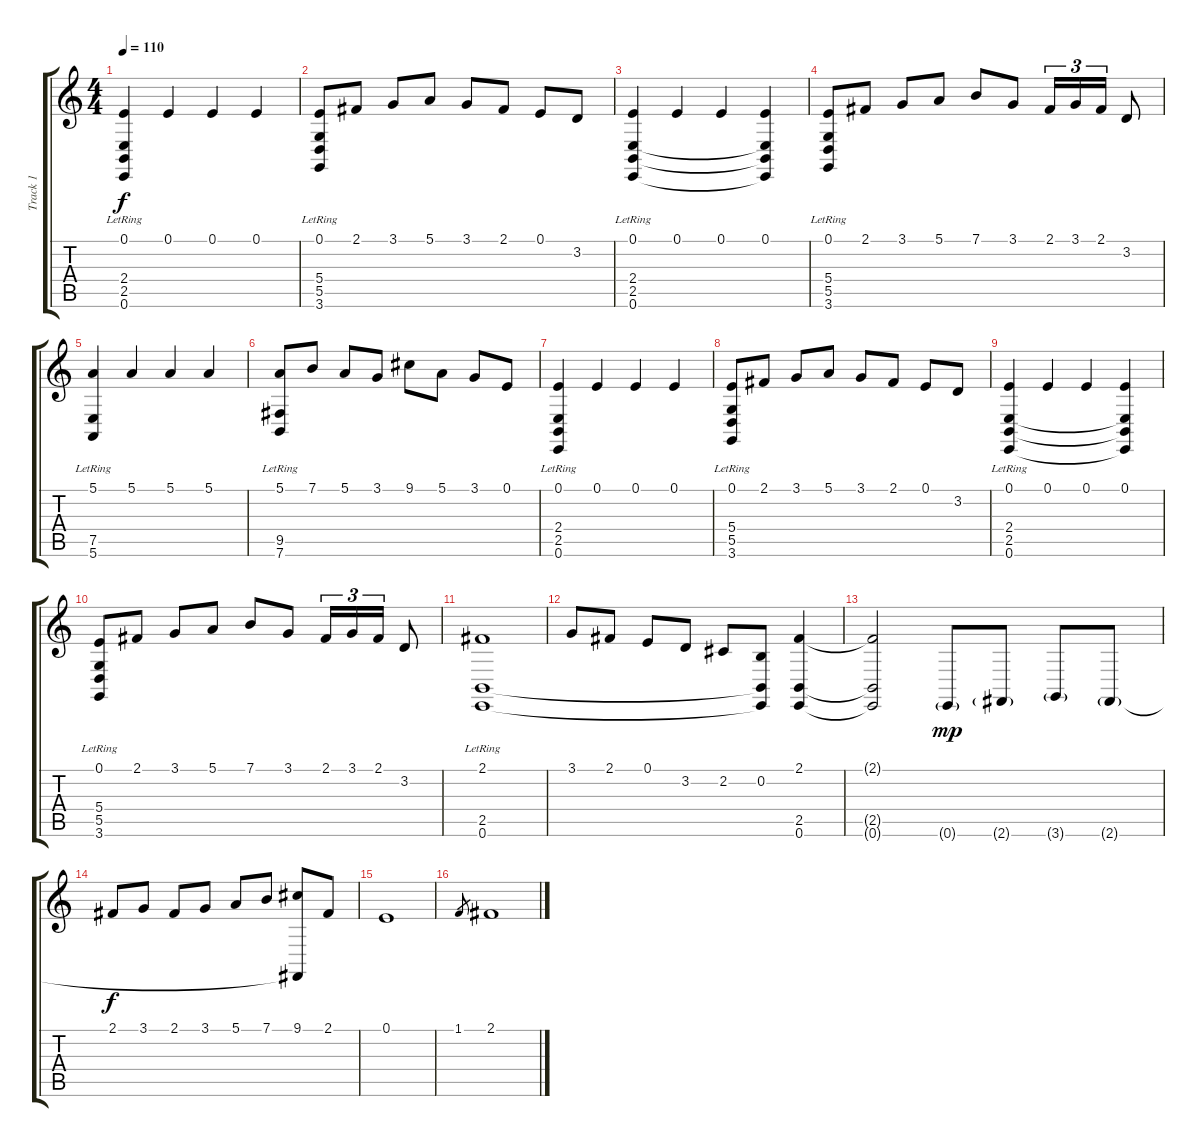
\track ("Track 1" "Track 1") {instrument acousticgrandpiano}
\staff {score tabs}
\tuning (E4 B3 G3 D3 A2 E2) {hide}
\ts (4 4)
\tempo 110
\clef g2
\ks c
(0.1 2.4{lr} 2.5{lr} 0.6{lr}).4{dy f} 0.1.4 0.1.4 0.1.4 |
(0.1 5.4{lr} 5.5{lr} 3.6{lr}).8 2.1.8 3.1.8 5.1.8 3.1.8 2.1.8 0.1.8 3.2.8 |
(0.1 2.4{lr} 2.5{lr} 0.6{lr}).4 0.1.4 0.1.4 (0.1 2.4{t} 2.5{t} 0.6{t}).4 |
(0.1 5.4{lr} 5.5{lr} 3.6{lr}).8 2.1.8 3.1.8 5.1.8 7.1.8 3.1.8 2.1.16{tu (3 2)} 3.1.16{tu (3 2)} 2.1.16{tu (3 2)} 3.2.8 |
(5.1 7.5{lr} 5.6{lr}).4 5.1.4 5.1.4 5.1.4 |
(5.1 9.5{lr} 7.6{lr}).8 7.1.8 5.1.8 3.1.8 9.1.8 5.1.8 3.1.8 0.1.8 |
(0.1 2.4{lr} 2.5{lr} 0.6{lr}).4 0.1.4 0.1.4 0.1.4 |
(0.1 5.4{lr} 5.5{lr} 3.6{lr}).8 2.1.8 3.1.8 5.1.8 3.1.8 2.1.8 0.1.8 3.2.8 |
(0.1 2.4{lr} 2.5{lr} 0.6{lr}).4 0.1.4 0.1.4 (0.1 2.4{t} 2.5{t} 0.6{t}).4 |
(0.1 5.4{lr} 5.5{lr} 3.6{lr}).8 2.1.8 3.1.8 5.1.8 7.1.8 3.1.8 2.1.16{tu (3 2)} 3.1.16{tu (3 2)} 2.1.16{tu (3 2)} 3.2.8 |
(2.1 2.5{lr} 0.6{lr}).1 |
3.1.8 2.1.8 0.1.8 3.2.8 2.2.8 (0.2 2.5{t} 0.6{t}).8 (2.1 2.5 0.6).4 |
(2.1{t} 2.5{t} 0.6{t}).2 0.6{g}.8{dy mp} 2.6{g}.8 3.6{g}.8 2.6{g}.8 |
2.1.8{dy f} 3.1.8 2.1.8 3.1.8 5.1.8 7.1.8 (9.1 2.6{t}).8 2.1.8 |
0.1.1 |
1.1.8{gr} 2.1.1
